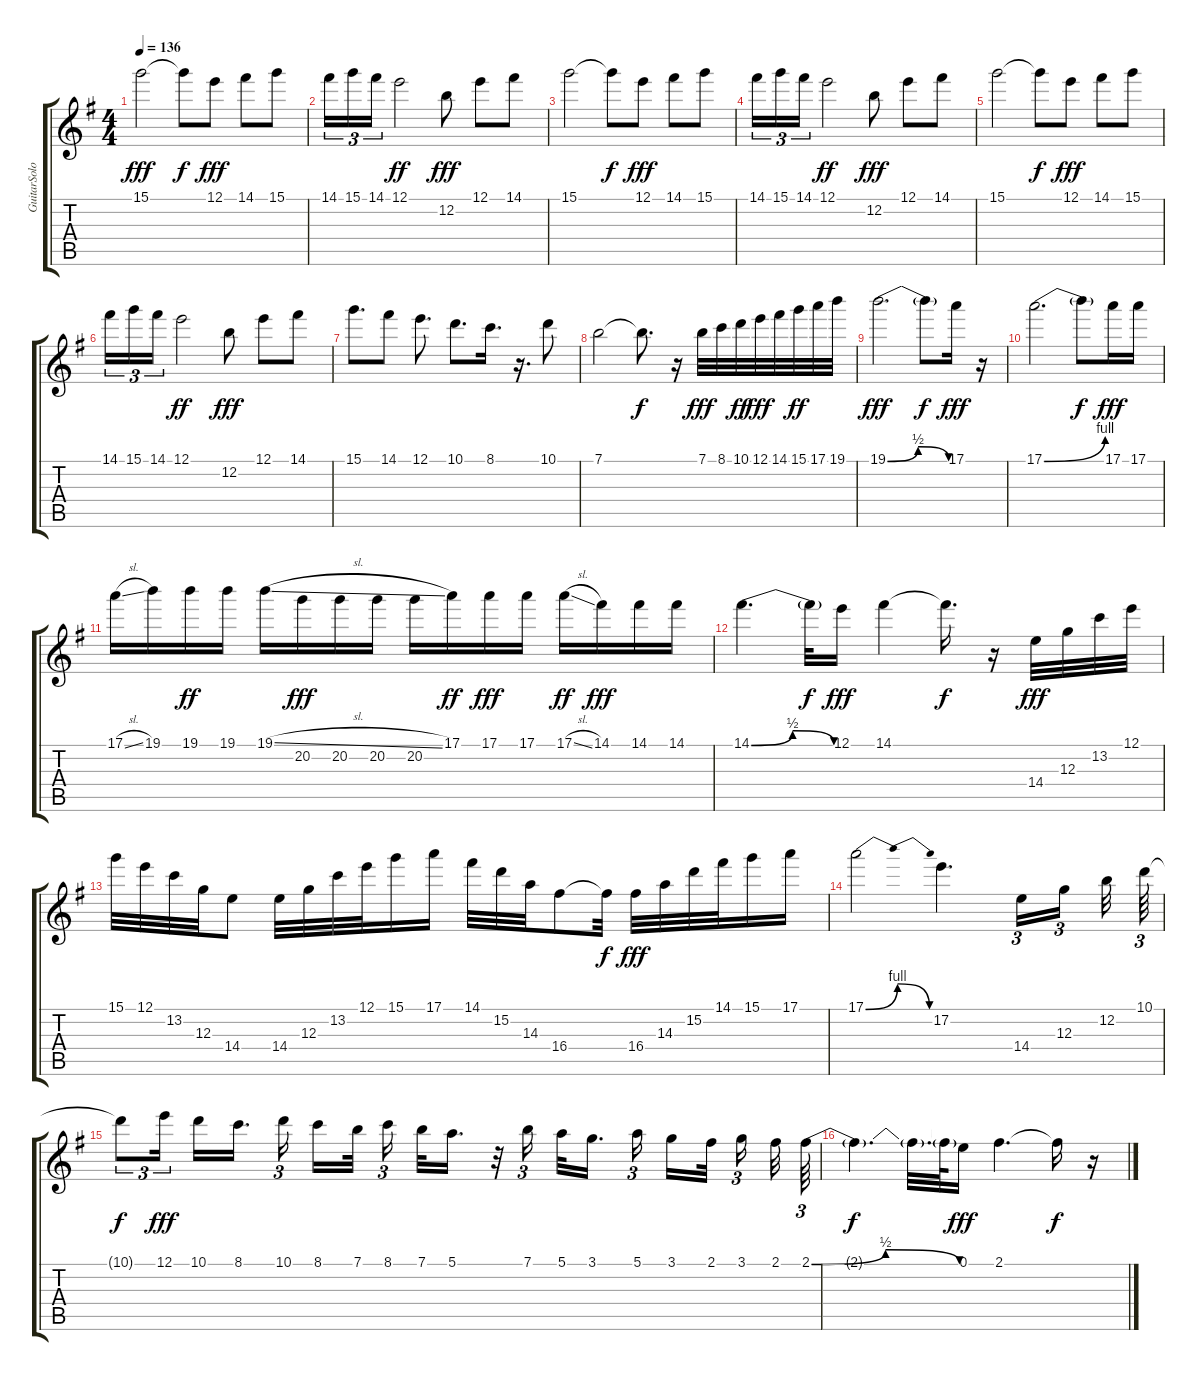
\track ("GuitarSolo" "GuitarSolo") {instrument overdrivenguitar}
\staff {score tabs}
\tuning (E4 B3 G3 D3 A2 E2) {hide}
\ts (4 4)
\tempo 136
\clef g2
\ks eminor
15.1.2{dy fff} 15.1{t}.8{dy f} 12.1.8{dy fff} 14.1.8 15.1.8 |
14.1.16{tu (3 2)} 15.1.16{tu (3 2)} 14.1.16{tu (3 2)} 12.1.2{dy ff} 12.2.8{dy fff} 12.1.8 14.1.8 |
15.1.2 15.1{t}.8{dy f} 12.1.8{dy fff} 14.1.8 15.1.8 |
14.1.16{tu (3 2)} 15.1.16{tu (3 2)} 14.1.16{tu (3 2)} 12.1.2{dy ff} 12.2.8{dy fff} 12.1.8 14.1.8 |
15.1.2 15.1{t}.8{dy f} 12.1.8{dy fff} 14.1.8 15.1.8 |
14.1.16{tu (3 2)} 15.1.16{tu (3 2)} 14.1.16{tu (3 2)} 12.1.2{dy ff} 12.2.8{dy fff} 12.1.8 14.1.8 |
15.1.8{d} 14.1.8 12.1.8{d} 10.1.8{d} 8.1.16{d} r.16{d} 10.1.8 |
7.1.2 7.1{t}.8{d dy f} r.16 7.1.32{dy fff} 8.1.32 10.1.32{dy ff} 12.1.32{dy fff} 14.1.32 15.1.32{dy ff} 17.1.32 19.1.32 |
19.1{be (bendrelease 0 0 10 2 50 2 60 0)}.2{d dy fff} 19.1{t}.8{dy f} 17.1.16{dy fff} r.16 |
17.1{be (bend 0 0 60 4)}.2{d} 17.1{t}.8{dy f} 17.1.16{dy fff} 17.1.16 |
17.1{sl}.16 19.1.16 19.1.16{dy ff} 19.1.16 19.1{sl}.16 20.2.16{dy fff} 20.2.16 20.2.16 20.2.16 17.1.16{dy ff} 17.1.16{dy fff} 17.1.16 17.1{sl}.16{dy ff} 14.1.16{dy fff} 14.1.16 14.1.16 |
14.1{be (bendrelease 0 0 23 2 45 2 60 0)}.4{d} 14.1{t}.32{dy f} 12.1.16{dy fff} 14.1.4 14.1{t}.16{d dy f} r.16 14.4.32{dy fff} 12.3.32 13.2.32 12.1.32 |
15.1.32 12.1.32 13.2.32 12.3.32 14.4.8 14.4.32 12.3.32 13.2.32 12.1.32 15.1.16 17.1.16 14.1.32 15.2.32 14.3.32 16.4.8 16.4{t}.32{dy f} 16.4.32{dy fff} 14.3.32 15.2.32 14.1.32 15.1.16 17.1.16 |
17.1{be (bendrelease 0 0 15 4 40 4 60 0)}.2 17.2.4{d} 14.4.16{tu (3 2)} 12.3.16{tu (3 2) beam splitsecondary} 12.2.32 10.1.64{tu (3 2)} |
10.1{t}.8{tu (3 2) dy f} 12.1.16{tu (3 2) dy fff beam splitsecondary} 10.1.16 8.1.16{d} 10.1.16{tu (3 2) beam splitsecondary} 8.1.16 7.1.32{beam splitsecondary} 8.1.16{tu (3 2) beam splitsecondary} 7.1.32 5.1.16{d} r.32 7.1.16{tu (3 2) beam splitsecondary} 5.1.32 3.1.16{d} 5.1.16{tu (3 2) beam splitsecondary} 3.1.16 2.1.32{beam splitsecondary} 3.1.16{tu (3 2) beam splitsecondary} 2.1.32 2.1{be (bendrelease 0 0 15 2 41 2 60 0)}.64{tu (3 2)} |
2.1{t}.4{d dy f} 2.1{t}.32{d} 2.1{t}.64 0.1.16{dy fff} 2.1.4{d} 2.1{t}.16{dy f} r.16
